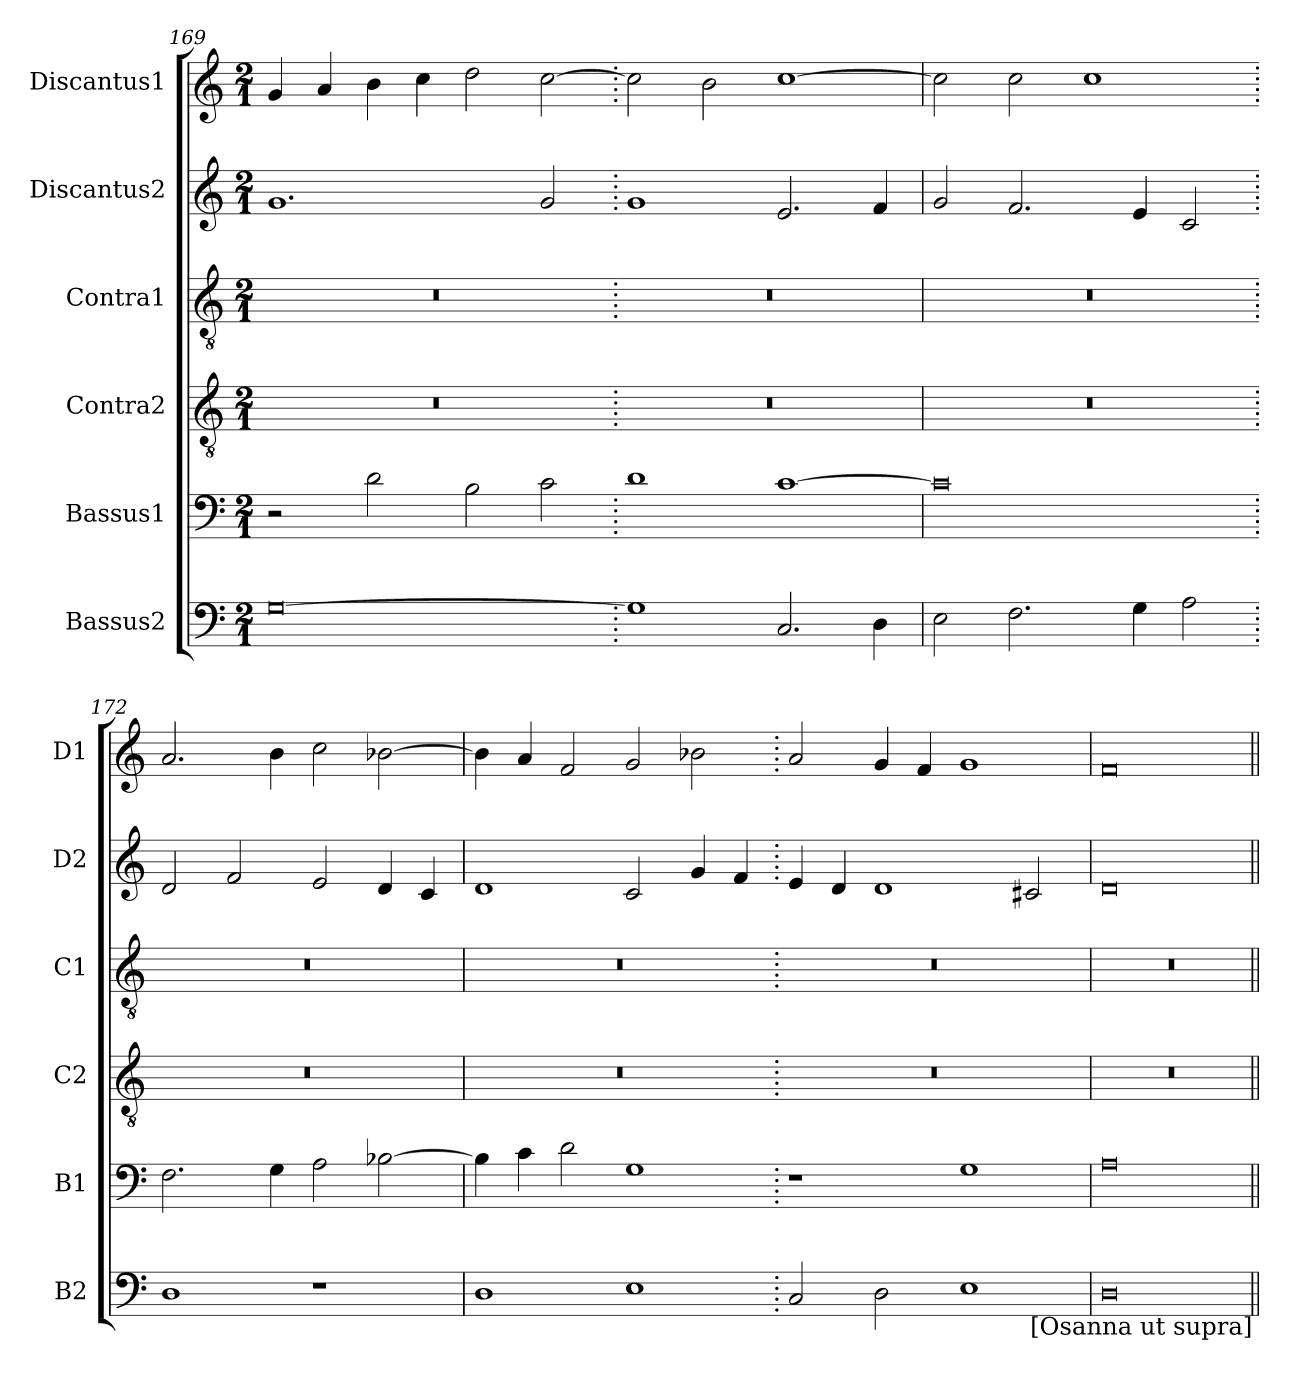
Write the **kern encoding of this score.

**kern	**kern	**kern	**kern	**kern	**kern
*part6	*part5	*part4	*part3	*part2	*part1
*staff6	*staff5	*staff4	*staff3	*staff2	*staff1
*I"Bassus2	*I"Bassus1	*I"Contra2	*I"Contra1	*I"Discantus2	*I"Discantus1
*I'B2	*I'B1	*I'C2	*I'C1	*I'D2	*I'D1
*clefF4	*clefF4	*clefGv2	*clefGv2	*clefG2	*clefG2
*k[]	*k[]	*k[]	*k[]	*k[]	*k[]
*M2/1	*M2/1	*M2/1	*M2/1	*M2/1	*M2/1
=169	=169	=169	=169	=169	=169
[0G	2r	0r	0r	1.g	4g/
.	.	.	.	.	4a/
.	2d\	.	.	.	4b\
.	.	.	.	.	4cc\
.	2B\	.	.	.	2dd\
.	2c\	.	.	2g/	[2cc\
=170.	=170.	=170.	=170.	=170.	=170.
1G]	1d	0r	0r	1g	2cc\]
.	.	.	.	.	2b\
2.C/	[1c	.	.	2.e/	[1cc
4D\	.	.	.	4f/	.
=171	=171	=171	=171	=171	=171
2E\	0c]	0r	0r	2g/	2cc\]
2.F\	.	.	.	2.f/	2cc\
.	.	.	.	.	1cc
4G\	.	.	.	4e/	.
2A\	.	.	.	2c/	.
=172.	=172.	=172.	=172.	=172.	=172.
1D	2.F\	0r	0r	2d/	2.a/
.	.	.	.	2f/	.
.	4G\	.	.	.	4b\
1r	2A\	.	.	2e/	2cc\
.	[2B-X\	.	.	4d/	[2b-X\
.	.	.	.	4c/	.
=173	=173	=173	=173	=173	=173
1D	4B-\]	0r	0r	1d	4b-\]
.	4c\	.	.	.	4a/
.	2d\	.	.	.	2f/
1E	1G	.	.	2c/	2g/
.	.	.	.	4g/	2b-X\
.	.	.	.	4f/	.
=174.	=174.	=174.	=174.	=174.	=174.
2C/	1r	0r	0r	4e/	2a/
.	.	.	.	4d/	.
2D\	.	.	.	1d	4g/
.	.	.	.	.	4f/
1E	1G	.	.	.	1g
.	.	.	.	2c#X/	.
=175	=175	=175	=175	=175	=175
0D	0A	0r	0r	0d	0f
!LO:TX:b:rj:t=[Osanna ut supra]	!	!	!	!	!
=||	=||	=||	=||	=||	=||
*-	*-	*-	*-	*-	*-
